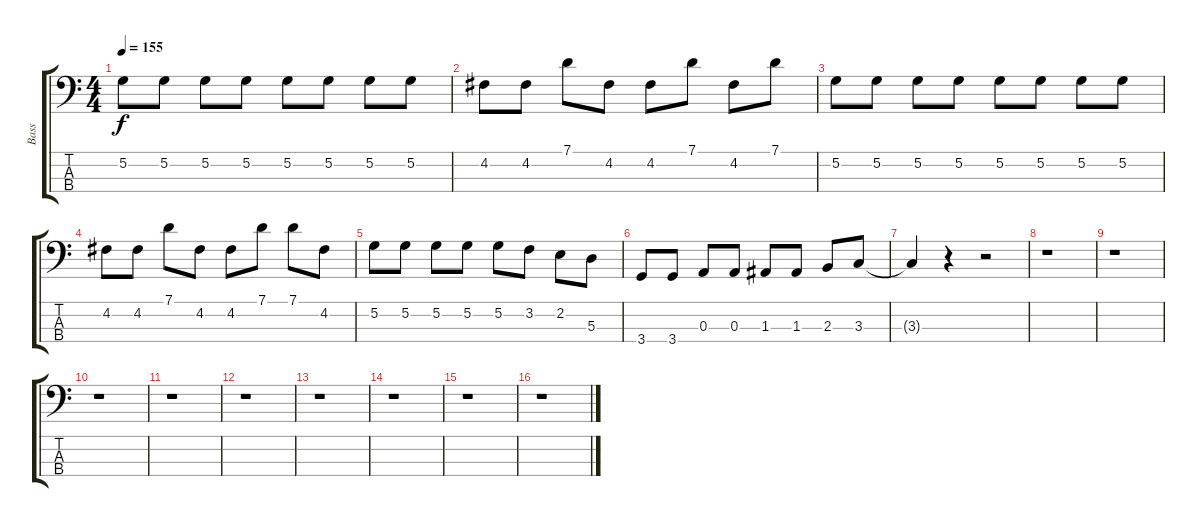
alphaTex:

\track ("Bass" "Bass") {instrument acousticbass}
\staff {score tabs}
\tuning (G2 D2 A1 E1) {hide}
\ts (4 4)
\tempo 155
\clef f4
\ks c
5.2.8{dy f} 5.2.8 5.2.8 5.2.8 5.2.8 5.2.8 5.2.8 5.2.8 |
4.2.8 4.2.8 7.1.8 4.2.8 4.2.8 7.1.8 4.2.8 7.1.8 |
5.2.8 5.2.8 5.2.8 5.2.8 5.2.8 5.2.8 5.2.8 5.2.8 |
4.2.8 4.2.8 7.1.8 4.2.8 4.2.8 7.1.8 7.1.8 4.2.8 |
5.2.8 5.2.8 5.2.8 5.2.8 5.2.8 3.2.8 2.2.8 5.3.8 |
3.4.8 3.4.8 0.3.8 0.3.8 1.3.8 1.3.8 2.3.8 3.3.8 |
3.3{t}.4 r.4 r.2 |
r.1 |
r.1 |
r.1 |
r.1 |
r.1 |
r.1 |
r.1 |
r.1 |
r.1
